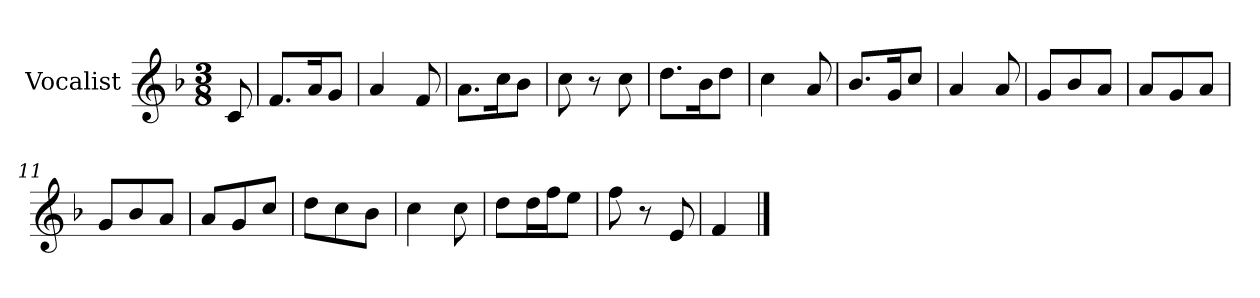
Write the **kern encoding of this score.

**kern
*part1
*staff1
*I"Vocalist
*k[b-]
*F:
*M3/8
=
8c
=1
8.fL
16aK
8gJ
=2
4a
8f
=3
8.aL
16ccK
8b-J
=4
8cc
8r
8cc
=5
8.ddL
16b-K
8ddJ
=6
4cc
8a
=7
8.b-L
16gK
8ccJ
=8
4a
8a
=9
8gL
8b-
8aJ
=10
8aL
8g
8aJ
=11
8gL
8b-
8aJ
=12
8aL
8g
8ccJ
=13
8ddL
8cc
8b-J
=14
4cc
8cc
=15
8ddL
16ddL
16ffJ
8eeJ
=16
8ff
8r
8e
=17
4f
==
*-
